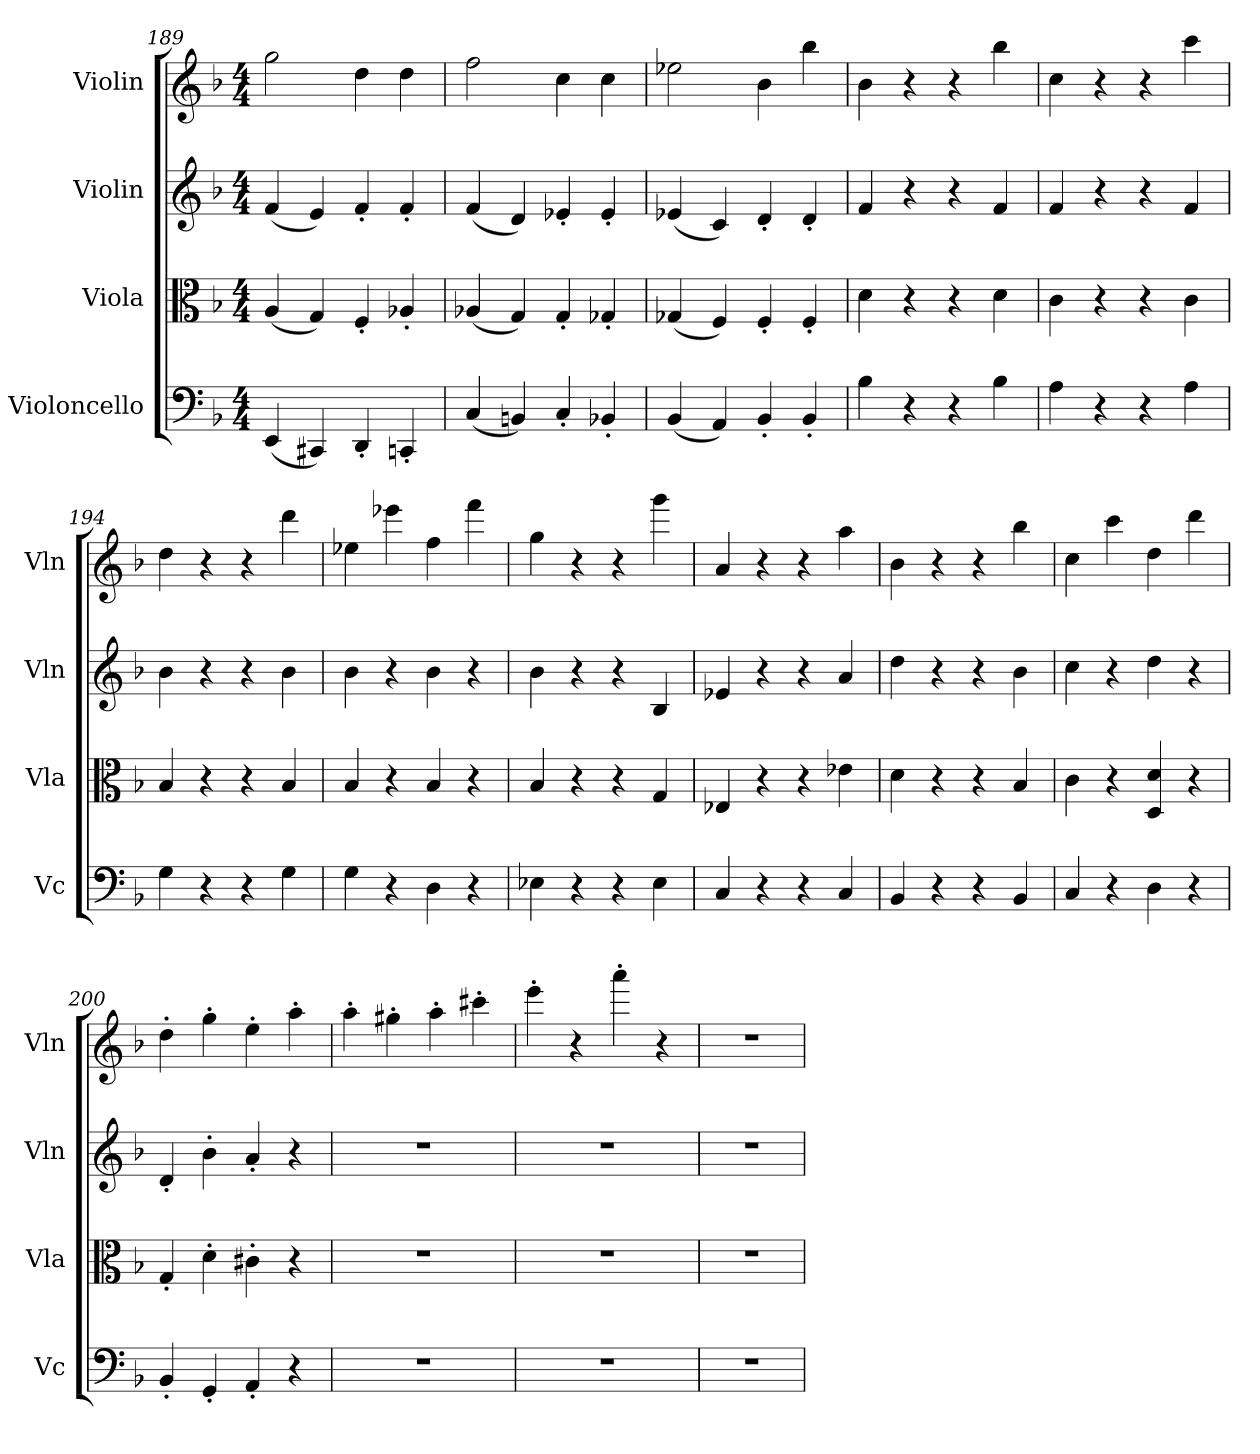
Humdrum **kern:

**kern	**kern	**kern	**kern
*part4	*part3	*part2	*part1
*staff4	*staff3	*staff2	*staff1
*I"Violoncello	*I"Viola	*I"Violin	*I"Violin
*I'Vc	*I'Vla	*I'Vln	*I'Vln
*clefF4	*clefC3	*clefG2	*clefG2
*k[b-]	*k[b-]	*k[b-]	*k[b-]
*M4/4	*M4/4	*M4/4	*M4/4
=189	=189	=189	=189
(4EE/	(4A/	(4f/	2gg\
4CC#X/)	4G/)	4e/)	.
4DD'/	4F'/	4f'/	4dd\
4CCn'/	4A-X'/	4f'/	4dd\
=190	=190	=190	=190
(4C/	(4A-X/	(4f/	2ff\
4BBn/)	4G/)	4d/)	.
4C'/	4G'/	4e-X'/	4cc\
4BB-X'/	4G-X'/	4e-'/	4cc\
=191	=191	=191	=191
(4BB-/	(4G-X/	(4e-X/	2ee-X\
4AA/)	4F/)	4c/)	.
4BB-'/	4F'/	4d'/	4b-\
4BB-'/	4F'/	4d'/	4bb-\
=192	=192	=192	=192
4B-\	4d\	4f/	4b-\
4r	4r	4r	4r
4r	4r	4r	4r
4B-\	4d\	4f/	4bb-\
=193	=193	=193	=193
4A\	4c\	4f/	4cc\
4r	4r	4r	4r
4r	4r	4r	4r
4A\	4c\	4f/	4ccc\
=194	=194	=194	=194
4G\	4B-/	4b-\	4dd\
4r	4r	4r	4r
4r	4r	4r	4r
4G\	4B-/	4b-\	4ddd\
=195	=195	=195	=195
4G\	4B-/	4b-\	4ee-X\
4r	4r	4r	4eee-X\
4D\	4B-/	4b-\	4ff\
4r	4r	4r	4fff\
=196	=196	=196	=196
4E-X\	4B-/	4b-\	4gg\
4r	4r	4r	4r
4r	4r	4r	4r
4E-\	4G/	4B-/	4ggg\
=197	=197	=197	=197
4C/	4E-X/	4e-X/	4a/
4r	4r	4r	4r
4r	4r	4r	4r
4C/	4e-X\	4a/	4aa\
=198	=198	=198	=198
4BB-/	4d\	4dd\	4b-\
4r	4r	4r	4r
4r	4r	4r	4r
4BB-/	4B-/	4b-\	4bb-\
=199	=199	=199	=199
4C/	4c\	4cc\	4cc\
4r	4r	4r	4ccc\
4D\	4D/ 4d/	4dd\	4dd\
4r	4r	4r	4ddd\
=200	=200	=200	=200
4BB-'/	4G'/	4d'/	4dd'\
4GG'/	4d'\	4b-'\	4gg'\
4AA'/	4c#X'\	4a'/	4ee'\
4r	4r	4r	4aa'\
=201	=201	=201	=201
1r	1r	1r	4aa'\
.	.	.	4gg#X'\
.	.	.	4aa'\
.	.	.	4ccc#X'\
=202	=202	=202	=202
1r	1r	1r	4eee'\
.	.	.	4r
.	.	.	4aaa'\
.	.	.	4r
=203	=203	=203	=203
1r	1r	1r	1r
=	=	=	=
*-	*-	*-	*-
